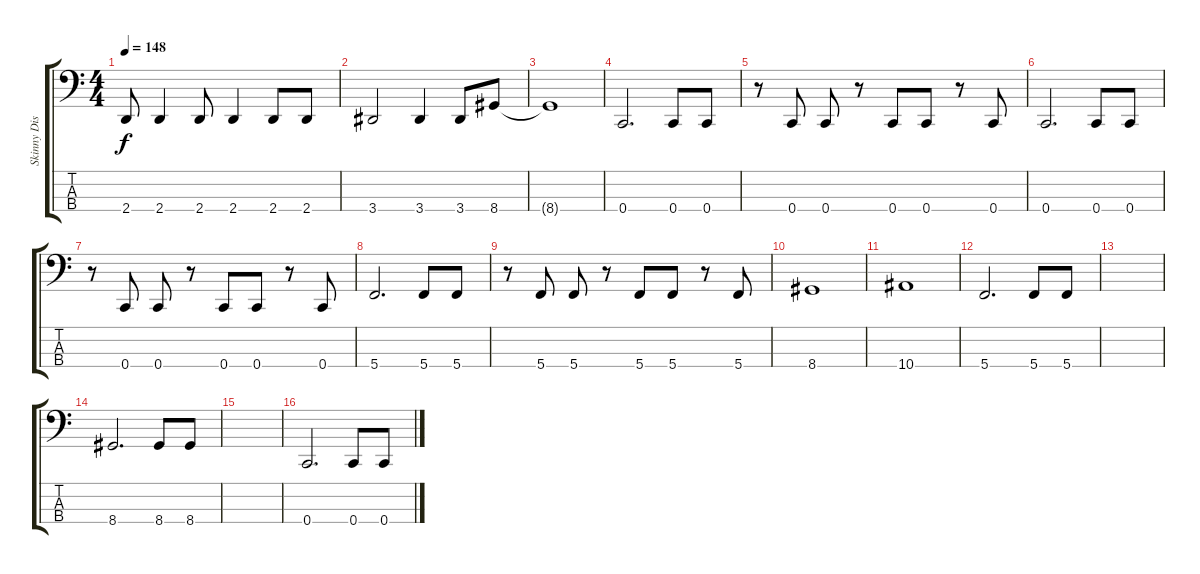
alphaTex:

\track ("Skinny Disco" "Skinny Dis") {instrument electricbassfinger}
\staff {score tabs}
\tuning (F2 C2 G1 C1) {hide}
\ts (4 4)
\tempo 148
\clef f4
\ks c
2.4.8{dy f} 2.4.4 2.4.8 2.4.4 2.4.8 2.4.8 |
3.4.2 3.4.4 3.4.8 8.4.8 |
8.4{t}.1 |
0.4.2{d} 0.4.8 0.4.8 |
r.8 0.4.8 0.4.8 r.8 0.4.8 0.4.8 r.8 0.4.8 |
0.4.2{d} 0.4.8 0.4.8 |
r.8 0.4.8 0.4.8 r.8 0.4.8 0.4.8 r.8 0.4.8 |
5.4.2{d} 5.4.8 5.4.8 |
r.8 5.4.8 5.4.8 r.8 5.4.8 5.4.8 r.8 5.4.8 |
8.4.1 |
10.4.1 |
5.4.2{d} 5.4.8 5.4.8 |
|
8.4.2{d} 8.4.8 8.4.8 |
|
0.4.2{d} 0.4.8 0.4.8
